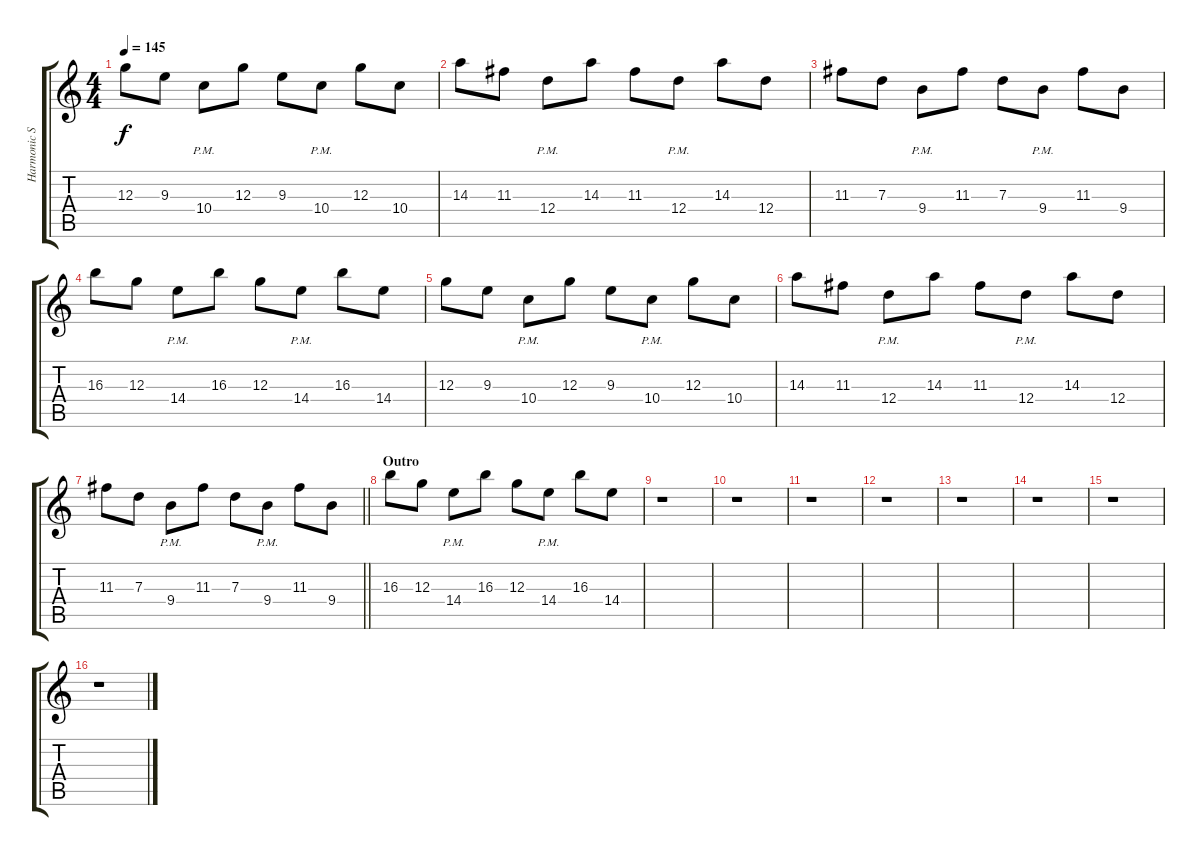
\track ("Harmonic Solo" "Harmonic S") {instrument distortionguitar}
\staff {score tabs}
\tuning (E4 B3 G3 D3 A2 E2) {hide}
\ts (4 4)
\tempo 145
\clef g2
\ks c
12.3.8{dy f} 9.3.8 10.4{pm}.8 12.3.8 9.3.8 10.4{pm}.8 12.3.8 10.4.8 |
14.3.8 11.3.8 12.4{pm}.8 14.3.8 11.3.8 12.4{pm}.8 14.3.8 12.4.8 |
11.3.8 7.3.8 9.4{pm}.8 11.3.8 7.3.8 9.4{pm}.8 11.3.8 9.4.8 |
16.3.8 12.3.8 14.4{pm}.8 16.3.8 12.3.8 14.4{pm}.8 16.3.8 14.4.8 |
12.3.8 9.3.8 10.4{pm}.8 12.3.8 9.3.8 10.4{pm}.8 12.3.8 10.4.8 |
14.3.8 11.3.8 12.4{pm}.8 14.3.8 11.3.8 12.4{pm}.8 14.3.8 12.4.8 |
\barLineRight lightlight
11.3.8 7.3.8 9.4{pm}.8 11.3.8 7.3.8 9.4{pm}.8 11.3.8 9.4.8 |
\section ("" "Outro")
16.3.8 12.3.8 14.4{pm}.8 16.3.8 12.3.8 14.4{pm}.8 16.3.8 14.4.8 |
r.1 |
r.1 |
r.1 |
r.1 |
r.1 |
r.1 |
r.1 |
r.1
